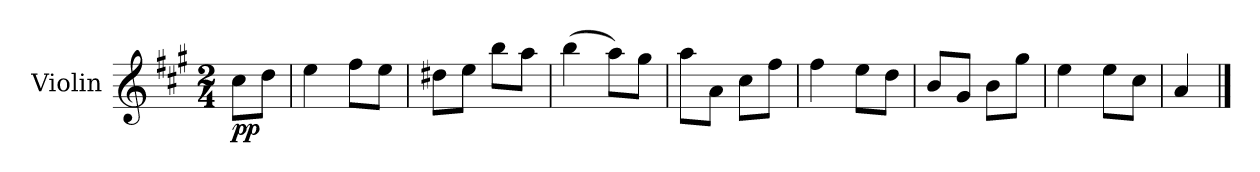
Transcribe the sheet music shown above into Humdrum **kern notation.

**kern	**dynam
*part1	*part1
*staff1	*staff1
*I"Violin	*
*I'Vln.	*
*clefG2	*
*k[f#c#g#]	*
*M2/4	*
=1	=1
!	!LO:DY:b
8cc#\L	pp
8dd\J	.
=2	=2
4ee\	.
8ff#\L	.
8ee\J	.
=3	=3
8dd#X\L	.
8ee\J	.
8bb\L	.
8aa\J	.
=4	=4
(>4bb\	.
8aa\L)	.
8gg#\J	.
=5	=5
8aa\L	.
8a\J	.
8cc#\L	.
8ff#\J	.
=6	=6
4ff#\	.
8ee\L	.
8dd\J	.
=7	=7
8b/L	.
8g#/J	.
8b\L	.
8gg#\J	.
=8	=8
4ee\	.
8ee\L	.
8cc#\J	.
=9	=9
4a/	.
==	==
*-	*-
